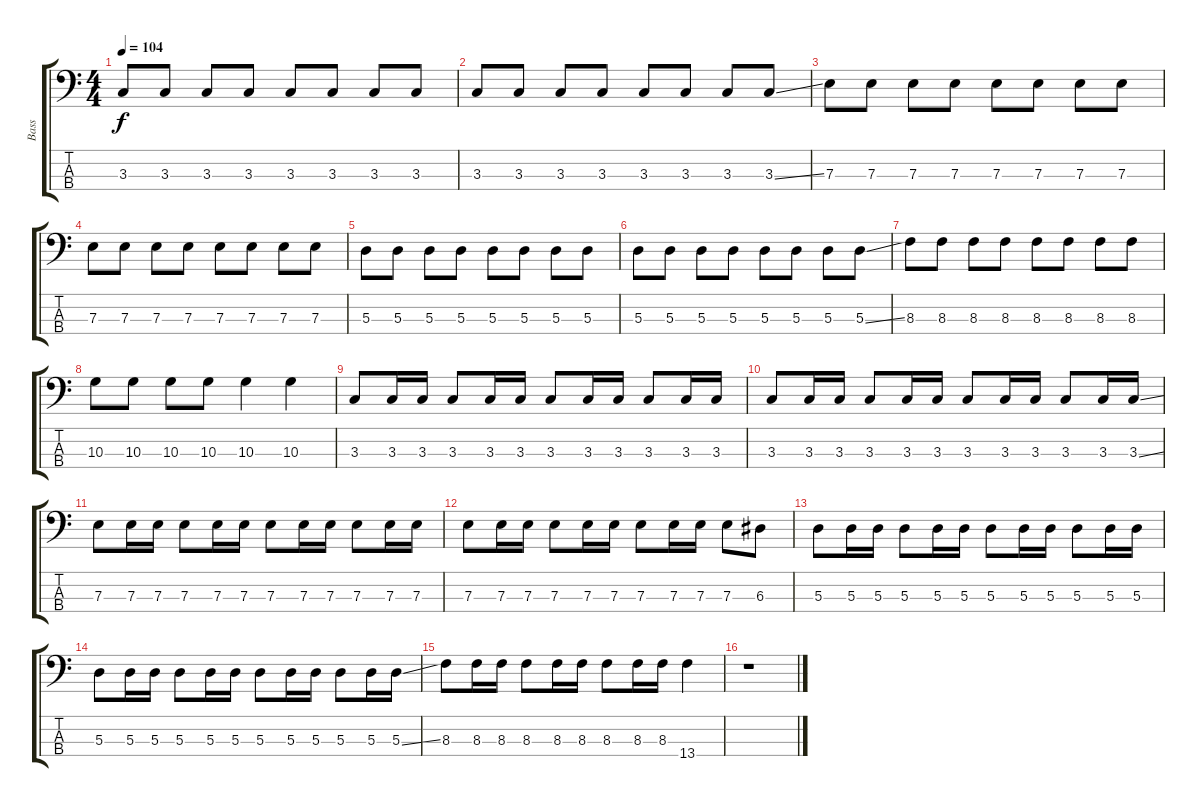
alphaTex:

\track ("Bass" "Bass") {instrument electricbassfinger}
\staff {score tabs}
\tuning (G2 D2 A1 E1) {hide}
\ts (4 4)
\tempo 104
\clef f4
\ks c
3.3.8{dy f instrument electricbassfinger} 3.3.8 3.3.8 3.3.8 3.3.8 3.3.8 3.3.8 3.3.8 |
3.3.8 3.3.8 3.3.8 3.3.8 3.3.8 3.3.8 3.3.8 3.3{ss}.8 |
7.3.8 7.3.8 7.3.8 7.3.8 7.3.8 7.3.8 7.3.8 7.3.8 |
7.3.8 7.3.8 7.3.8 7.3.8 7.3.8 7.3.8 7.3.8 7.3.8 |
5.3.8 5.3.8 5.3.8 5.3.8 5.3.8 5.3.8 5.3.8 5.3.8 |
5.3.8 5.3.8 5.3.8 5.3.8 5.3.8 5.3.8 5.3.8 5.3{ss}.8 |
8.3.8 8.3.8 8.3.8 8.3.8 8.3.8 8.3.8 8.3.8 8.3.8 |
10.3.8 10.3.8 10.3.8 10.3.8 10.3.4 10.3.4 |
3.3.8 3.3.16 3.3.16 3.3.8 3.3.16 3.3.16 3.3.8 3.3.16 3.3.16 3.3.8 3.3.16 3.3.16 |
3.3.8 3.3.16 3.3.16 3.3.8 3.3.16 3.3.16 3.3.8 3.3.16 3.3.16 3.3.8 3.3.16 3.3{ss}.16 |
7.3.8 7.3.16 7.3.16 7.3.8 7.3.16 7.3.16 7.3.8 7.3.16 7.3.16 7.3.8 7.3.16 7.3.16 |
7.3.8 7.3.16 7.3.16 7.3.8 7.3.16 7.3.16 7.3.8 7.3.16 7.3.16 7.3.8 6.3.8 |
5.3.8 5.3.16 5.3.16 5.3.8 5.3.16 5.3.16 5.3.8 5.3.16 5.3.16 5.3.8 5.3.16 5.3.16 |
5.3.8 5.3.16 5.3.16 5.3.8 5.3.16 5.3.16 5.3.8 5.3.16 5.3.16 5.3.8 5.3.16 5.3{ss}.16 |
8.3.8 8.3.16 8.3.16 8.3.8 8.3.16 8.3.16 8.3.8 8.3.16 8.3.16 13.4.4 |
r.1
